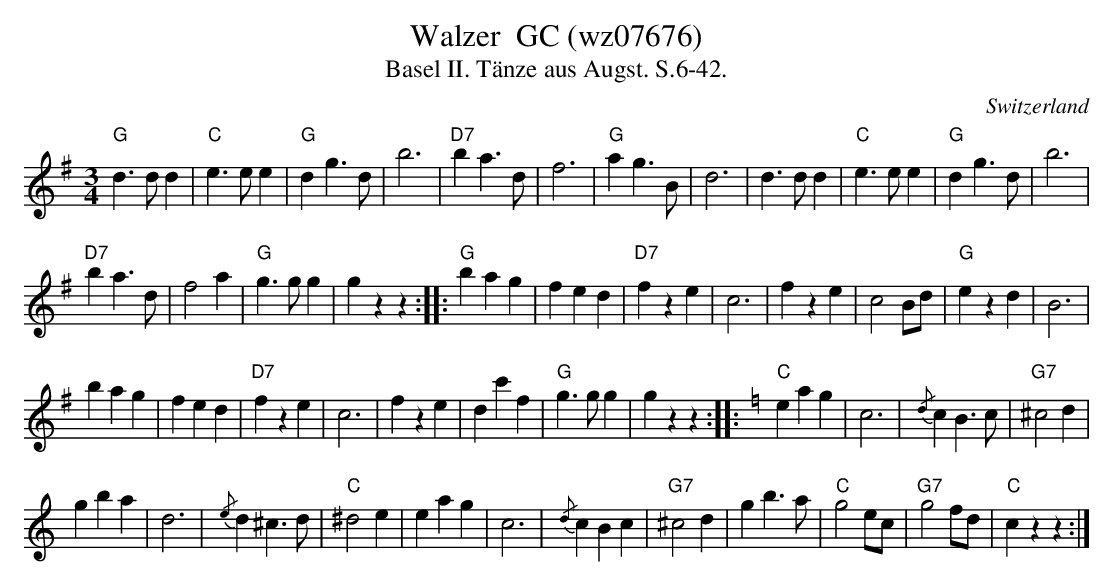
X:1
T:Walzer  GC (wz07676)
T: Basel II. Tänze aus Augst. S.6-42.
M:3/4
L:1/4
O:Switzerland
K:G major
"G"d>dd | "C"e>ee | "G"dg>d | b3 | "D7"ba>d | f3 | "G"ag>B | d3 | d>dd | "C"e>ee | "G"dg>d | b3 |
"D7"ba>d | f2a | "G"g>gg | gzz :: "G"bag | fed | "D7"fze | c3 | fze | c2B/d/ | "G"ezd | B3 |
bag | fed | "D7"fze | c3 | fze | dc'f | "G"g>gg | gzz :: [K:C] "C"eag | c3 | {/d}cB>c | "G7"^c2d |
gba | d3 | {/e}d^c>d | "C"^d2e | eag | c3 | {/d}cBc | "G7"^c2d | gb>a | "C"g2e/c/ | "G7"g2f/d/ | "C"czz :|
